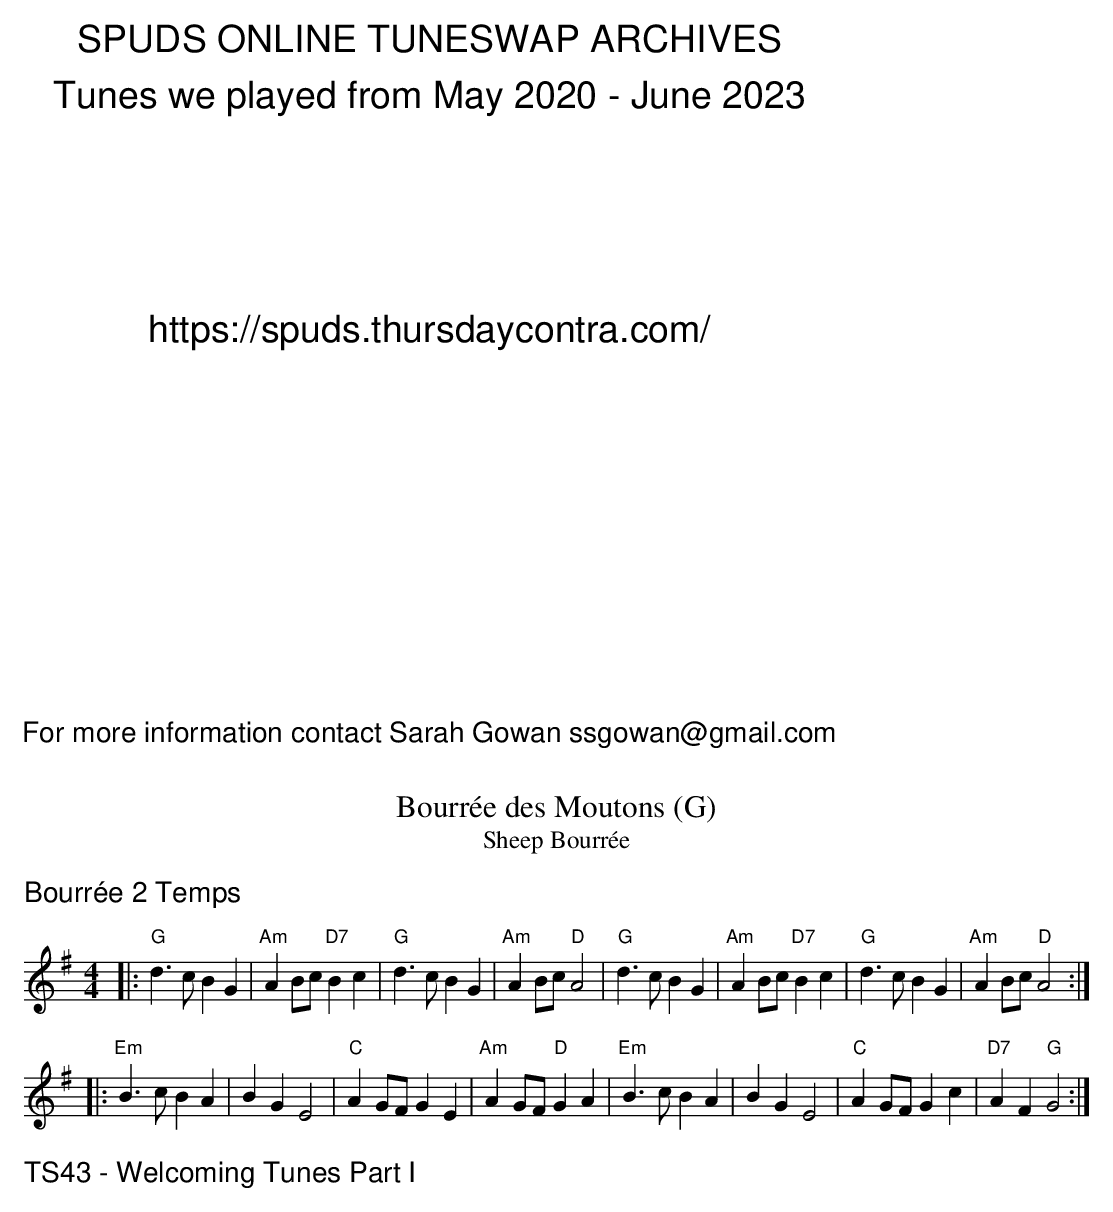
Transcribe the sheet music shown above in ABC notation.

X:1
T:Bourrée des Moutons (G)
T:Sheep Bourrée
M:4/4
L:1/4
K:Gmaj
%%text Bourrée 2 Temps
%%text
|: "G"d>c BG | "Am"AB/2c/2 "D7"Bc | "G"d>c BG | "Am"AB/2c/2 "D"A2 |\
"G"d>c BG | "Am"AB/2c/2 "D7"Bc | "G"d>c BG | "Am"AB/2c/2 "D"A2 :|
|: "Em"B>c BA | BG E2 | "C"AG/2F/2 GE | "Am"AG/2F/2 "D"GA |\
"Em"B>c BA | BG E2 | "C"AG/2F/2 Gc | "D7"AF "G"G2 :|
